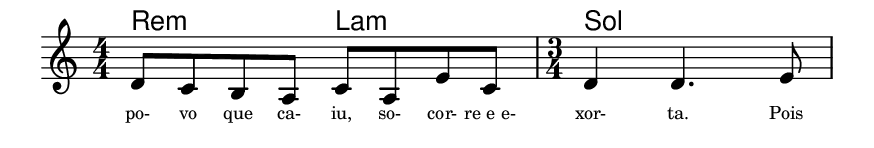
\version "2.20.0"
#(set! paper-alist (cons '("linha" . (cons (* 148 mm) (* 25 mm))) paper-alist))

\paper {
  #(set-paper-size "linha")
  ragged-right = ##f
}

\language "portugues"


harmonia = \chordmode {
    %\partial 8
%harmonia
  re2:m la:m sol2.
%/harmonia
}
melodia = \fixed do' {
    \key do \major
    \numericTimeSignature
    \time 4/4
    %\partial 8
%recitação
  re8 do si, la, do la, mi do
  \time 3/4
  re4 re4. mi8
%/recitação
}
letra = \lyricmode {
    \teeny
    po- vo que ca- iu, so- cor- re_e_e- xor- ta. Pois
    %\tweak self-alignment-X #-1 \markup{\bold{dei}-me por pie-}
    %\tweak self-alignment-X #-1 \markup{\bold{da}de e escu-}
    %\tweak self-alignment-X #-1 \markup{\bold{tai} minha ora-}
    %\tweak self-alignment-X #-1 \markup{\bold{ção!}}
}

\book {
  \paper {
      indent = 0\mm
      scoreTitleMarkup = \markup {
          %\with-color #red
          \fromproperty #'header:piece
      }
  }
  \header {
    %piece = "Ant. 1"
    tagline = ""
  }
  \score {
    <<
      \new ChordNames {
        \set chordChanges = ##t
		\set noChordSymbol = ""
        \harmonia
      }
      \new Voice = "canto" { \melodia }
      \new Lyrics \lyricsto "canto" \letra
    >>
  }
}
